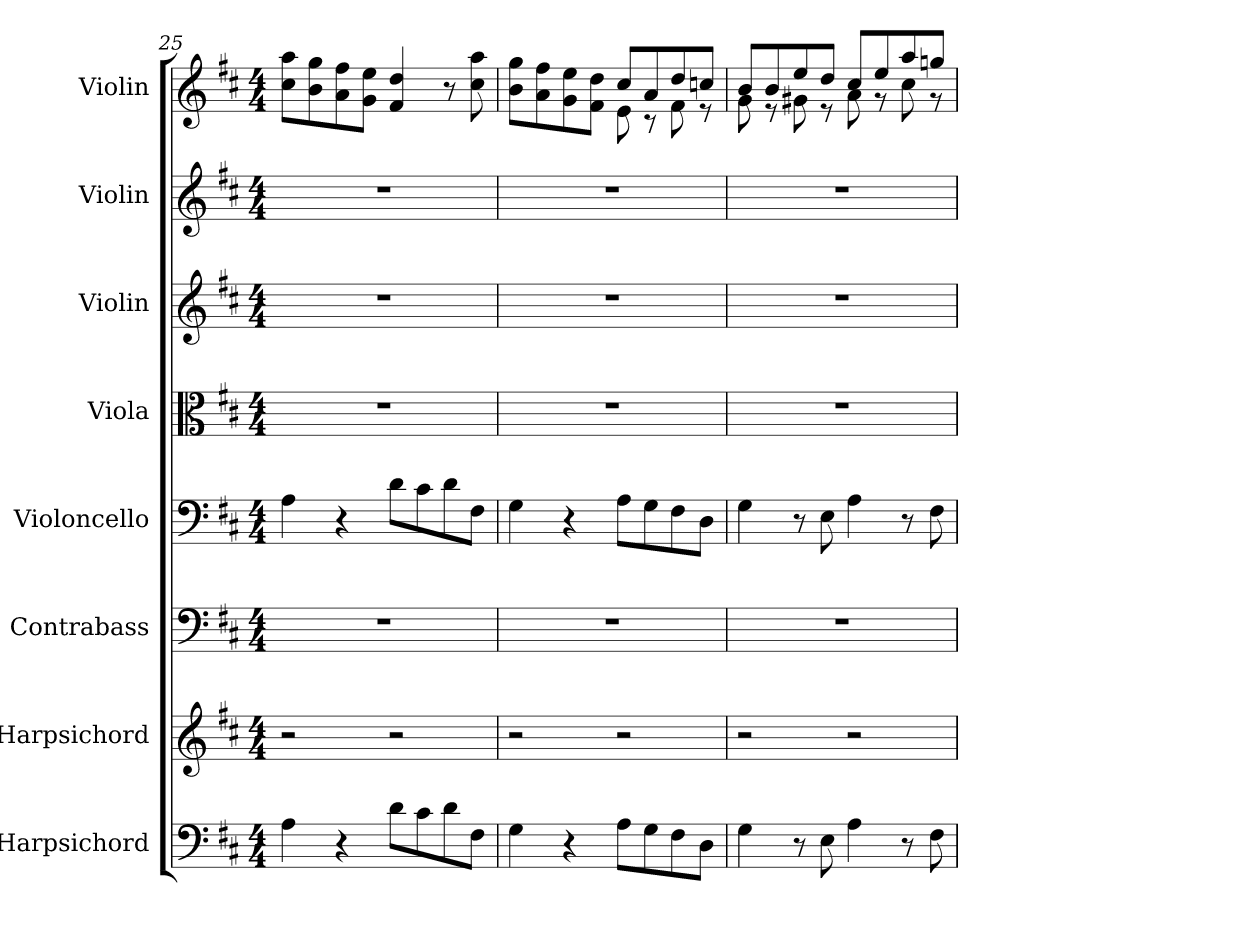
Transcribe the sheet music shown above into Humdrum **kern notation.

**kern	**kern	**kern	**kern	**kern	**kern	**kern	**kern
*part8	*part7	*part6	*part5	*part4	*part3	*part2	*part1
*staff8	*staff7	*staff6	*staff5	*staff4	*staff3	*staff2	*staff1
*I"Harpsichord	*I"Harpsichord	*I"Contrabass	*I"Violoncello	*I"Viola	*I"Violin	*I"Violin	*I"Violin
*I'Hpschd	*I'Hpschd	*I'Cb	*I'Vc	*I'Vla	*I'Vln	*I'Vln	*I'Vln
*clefF4	*clefG2	*clefF4	*clefF4	*clefC3	*clefG2	*clefG2	*clefG2
*k[f#c#]	*k[f#c#]	*k[f#c#]	*k[f#c#]	*k[f#c#]	*k[f#c#]	*k[f#c#]	*k[f#c#]
*M4/4	*M4/4	*M4/4	*M4/4	*M4/4	*M4/4	*M4/4	*M4/4
=25	=25	=25	=25	=25	=25	=25	=25
4A\	2r	1r	4A\	1r	1r	1r	8cc#\ 8aa\L
.	.	.	.	.	.	.	8b\ 8gg\
4r	.	.	4r	.	.	.	8a\ 8ff#\
.	.	.	.	.	.	.	8g\ 8ee\J
8d\L	2r	.	8d\L	.	.	.	4f#/ 4dd/
8c#\	.	.	8c#\	.	.	.	.
8d\	.	.	8d\	.	.	.	8r
8F#\J	.	.	8F#\J	.	.	.	8cc#\ 8aa\
=26	=26	=26	=26	=26	=26	=26	=26
*	*	*	*	*	*	*	*^
4G\	2r	1r	4G\	1r	1r	1r	8b\ 8gg\L	2ryy
.	.	.	.	.	.	.	8a\ 8ff#\	.
4r	.	.	4r	.	.	.	8g\ 8ee\	.
.	.	.	.	.	.	.	8f#\ 8dd\J	.
8A\L	2r	.	8A\L	.	.	.	8cc#/L	8e\
8G\	.	.	8G\	.	.	.	8a/	8r
8F#\	.	.	8F#\	.	.	.	8dd/	8f#\
8D\J	.	.	8D\J	.	.	.	8ccn/J	8r
=27	=27	=27	=27	=27	=27	=27	=27	=27
4G\	2r	1r	4G\	1r	1r	1r	8b/L	8g\
.	.	.	.	.	.	.	8b/	8r
8r	.	.	8r	.	.	.	8ee/	8g#X\
8E\	.	.	8E\	.	.	.	8dd/J	8r
4A\	2r	.	4A\	.	.	.	8cc#/L	8a\
.	.	.	.	.	.	.	8ee/	8r
8r	.	.	8r	.	.	.	8aa/	8cc#\
8F#\	.	.	8F#\	.	.	.	8ggn/J	8r
*	*	*	*	*	*	*	*v	*v
=	=	=	=	=	=	=	=
*-	*-	*-	*-	*-	*-	*-	*-
